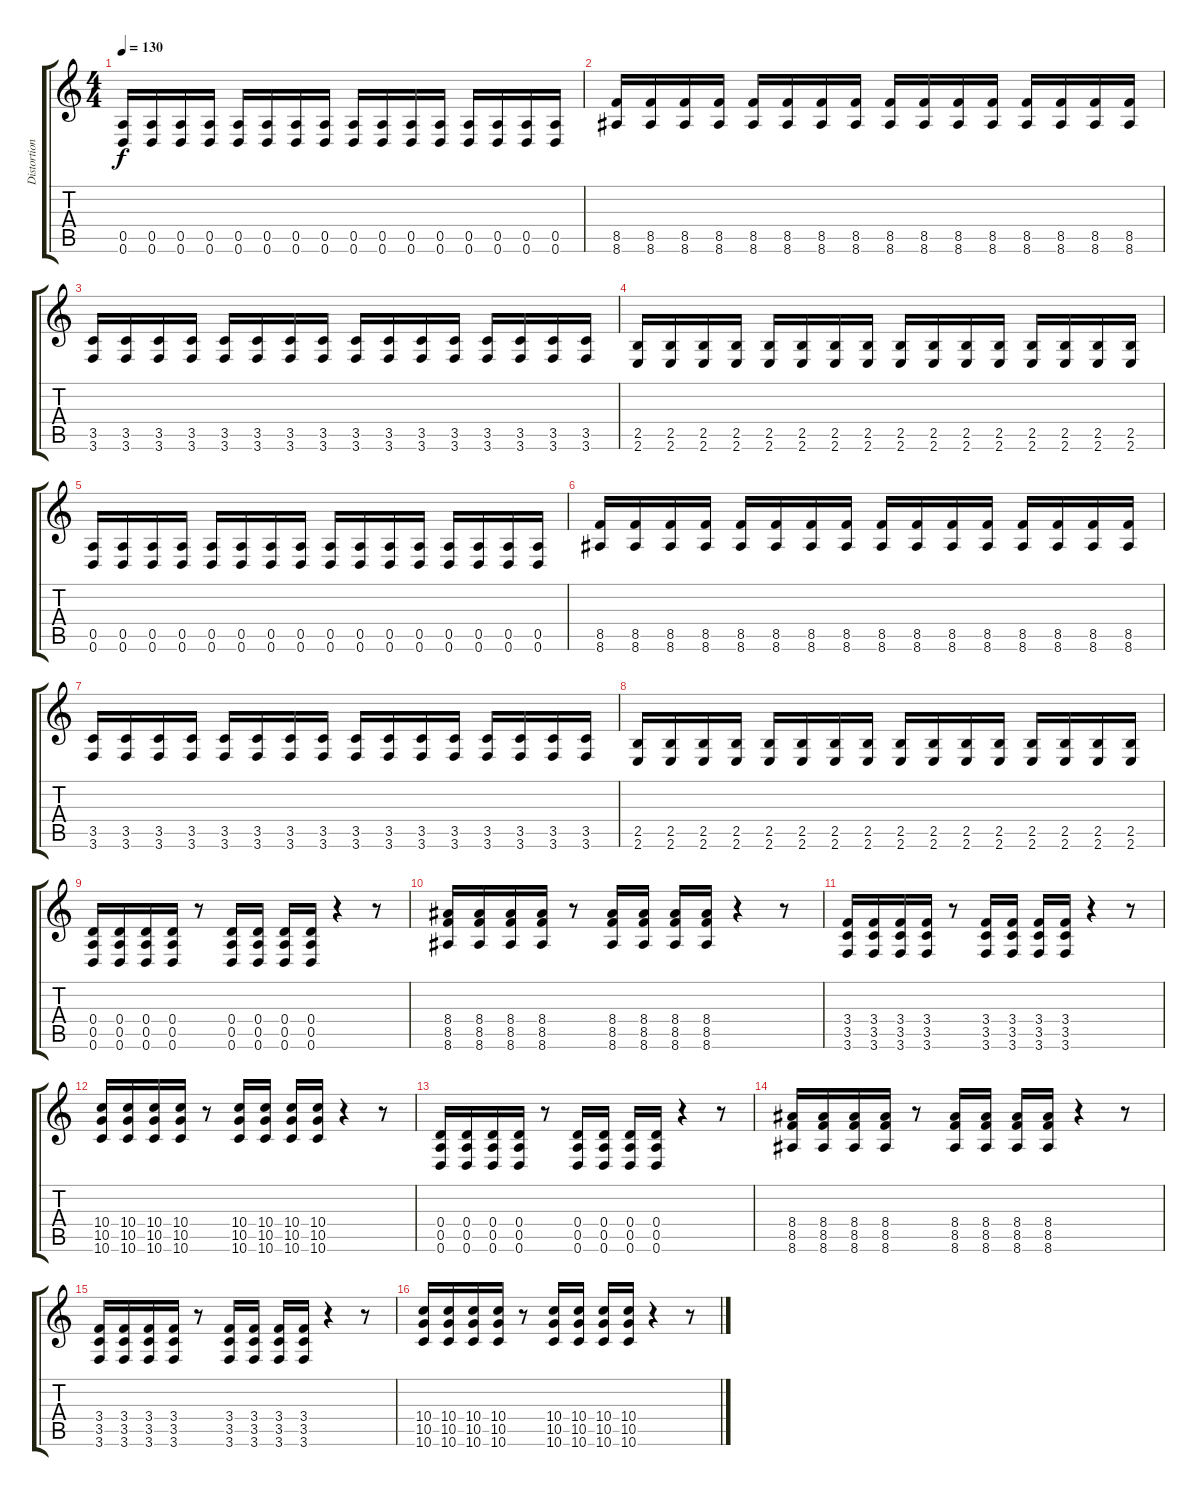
\track ("Distortion Guitar 2" "Distortion") {instrument distortionguitar}
\staff {score tabs}
\tuning (E4 B3 G3 D3 A2 D2) {hide}
\ts (4 4)
\tempo 130
\clef g2
\ks c
(0.5 0.6).16{dy f} (0.5 0.6).16 (0.5 0.6).16 (0.5 0.6).16 (0.5 0.6).16 (0.5 0.6).16 (0.5 0.6).16 (0.5 0.6).16 (0.5 0.6).16 (0.5 0.6).16 (0.5 0.6).16 (0.5 0.6).16 (0.5 0.6).16 (0.5 0.6).16 (0.5 0.6).16 (0.5 0.6).16 |
(8.5 8.6).16 (8.5 8.6).16 (8.5 8.6).16 (8.5 8.6).16 (8.5 8.6).16 (8.5 8.6).16 (8.5 8.6).16 (8.5 8.6).16 (8.5 8.6).16 (8.5 8.6).16 (8.5 8.6).16 (8.5 8.6).16 (8.5 8.6).16 (8.5 8.6).16 (8.5 8.6).16 (8.5 8.6).16 |
(3.5 3.6).16 (3.5 3.6).16 (3.5 3.6).16 (3.5 3.6).16 (3.5 3.6).16 (3.5 3.6).16 (3.5 3.6).16 (3.5 3.6).16 (3.5 3.6).16 (3.5 3.6).16 (3.5 3.6).16 (3.5 3.6).16 (3.5 3.6).16 (3.5 3.6).16 (3.5 3.6).16 (3.5 3.6).16 |
(2.5 2.6).16 (2.5 2.6).16 (2.5 2.6).16 (2.5 2.6).16 (2.5 2.6).16 (2.5 2.6).16 (2.5 2.6).16 (2.5 2.6).16 (2.5 2.6).16 (2.5 2.6).16 (2.5 2.6).16 (2.5 2.6).16 (2.5 2.6).16 (2.5 2.6).16 (2.5 2.6).16 (2.5 2.6).16 |
(0.5 0.6).16 (0.5 0.6).16 (0.5 0.6).16 (0.5 0.6).16 (0.5 0.6).16 (0.5 0.6).16 (0.5 0.6).16 (0.5 0.6).16 (0.5 0.6).16 (0.5 0.6).16 (0.5 0.6).16 (0.5 0.6).16 (0.5 0.6).16 (0.5 0.6).16 (0.5 0.6).16 (0.5 0.6).16 |
(8.5 8.6).16 (8.5 8.6).16 (8.5 8.6).16 (8.5 8.6).16 (8.5 8.6).16 (8.5 8.6).16 (8.5 8.6).16 (8.5 8.6).16 (8.5 8.6).16 (8.5 8.6).16 (8.5 8.6).16 (8.5 8.6).16 (8.5 8.6).16 (8.5 8.6).16 (8.5 8.6).16 (8.5 8.6).16 |
(3.5 3.6).16 (3.5 3.6).16 (3.5 3.6).16 (3.5 3.6).16 (3.5 3.6).16 (3.5 3.6).16 (3.5 3.6).16 (3.5 3.6).16 (3.5 3.6).16 (3.5 3.6).16 (3.5 3.6).16 (3.5 3.6).16 (3.5 3.6).16 (3.5 3.6).16 (3.5 3.6).16 (3.5 3.6).16 |
(2.5 2.6).16 (2.5 2.6).16 (2.5 2.6).16 (2.5 2.6).16 (2.5 2.6).16 (2.5 2.6).16 (2.5 2.6).16 (2.5 2.6).16 (2.5 2.6).16 (2.5 2.6).16 (2.5 2.6).16 (2.5 2.6).16 (2.5 2.6).16 (2.5 2.6).16 (2.5 2.6).16 (2.5 2.6).16 |
(0.4 0.5 0.6).16 (0.4 0.5 0.6).16 (0.4 0.5 0.6).16 (0.4 0.5 0.6).16 r.8 (0.4 0.5 0.6).16 (0.4 0.5 0.6).16 (0.4 0.5 0.6).16 (0.4 0.5 0.6).16 r.4 r.8 |
(8.4 8.5 8.6).16 (8.4 8.5 8.6).16 (8.4 8.5 8.6).16 (8.4 8.5 8.6).16 r.8 (8.4 8.5 8.6).16 (8.4 8.5 8.6).16 (8.4 8.5 8.6).16 (8.4 8.5 8.6).16 r.4 r.8 |
(3.4 3.5 3.6).16 (3.4 3.5 3.6).16 (3.4 3.5 3.6).16 (3.4 3.5 3.6).16 r.8 (3.4 3.5 3.6).16 (3.4 3.5 3.6).16 (3.4 3.5 3.6).16 (3.4 3.5 3.6).16 r.4 r.8 |
(10.4 10.5 10.6).16 (10.4 10.5 10.6).16 (10.4 10.5 10.6).16 (10.4 10.5 10.6).16 r.8 (10.4 10.5 10.6).16 (10.4 10.5 10.6).16 (10.4 10.5 10.6).16 (10.4 10.5 10.6).16 r.4 r.8 |
(0.4 0.5 0.6).16 (0.4 0.5 0.6).16 (0.4 0.5 0.6).16 (0.4 0.5 0.6).16 r.8 (0.4 0.5 0.6).16 (0.4 0.5 0.6).16 (0.4 0.5 0.6).16 (0.4 0.5 0.6).16 r.4 r.8 |
(8.4 8.5 8.6).16 (8.4 8.5 8.6).16 (8.4 8.5 8.6).16 (8.4 8.5 8.6).16 r.8 (8.4 8.5 8.6).16 (8.4 8.5 8.6).16 (8.4 8.5 8.6).16 (8.4 8.5 8.6).16 r.4 r.8 |
(3.4 3.5 3.6).16 (3.4 3.5 3.6).16 (3.4 3.5 3.6).16 (3.4 3.5 3.6).16 r.8 (3.4 3.5 3.6).16 (3.4 3.5 3.6).16 (3.4 3.5 3.6).16 (3.4 3.5 3.6).16 r.4 r.8 |
(10.4 10.5 10.6).16 (10.4 10.5 10.6).16 (10.4 10.5 10.6).16 (10.4 10.5 10.6).16 r.8 (10.4 10.5 10.6).16 (10.4 10.5 10.6).16 (10.4 10.5 10.6).16 (10.4 10.5 10.6).16 r.4 r.8
